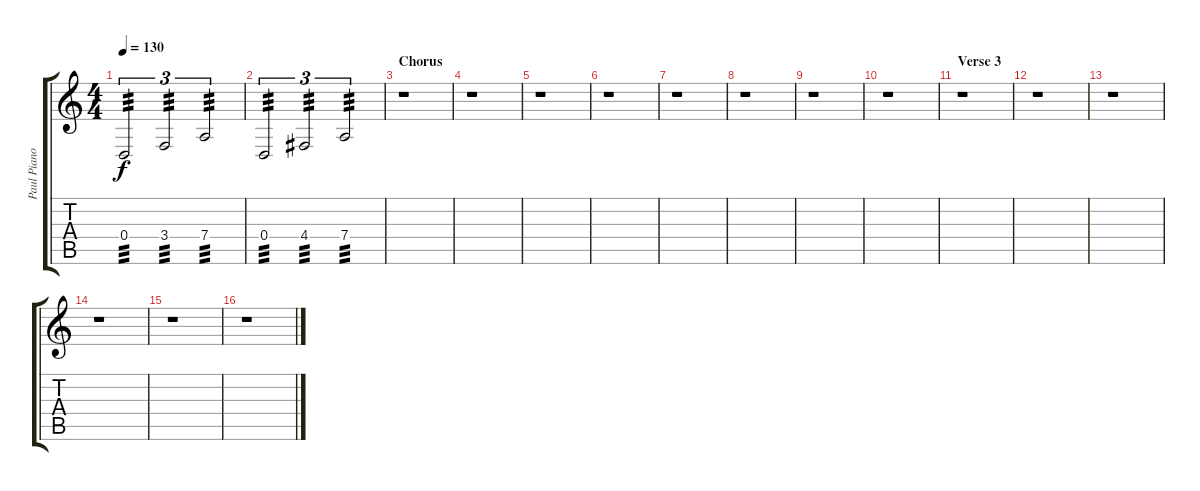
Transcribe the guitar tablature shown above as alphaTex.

\track ("Paul Piano" "Paul Piano") {instrument acousticgrandpiano}
\staff {score tabs}
\tuning (E4 B3 G3 D3 A2 E2) {hide}
\ts (4 4)
\tempo 130
\clef g2
\ks c
0.4.2{tu (3 2) tp 3 dy f} 3.4.2{tu (3 2) tp 3} 7.4.2{tu (3 2) tp 3} |
0.4.2{tu (3 2) tp 3} 4.4.2{tu (3 2) tp 3} 7.4.2{tu (3 2) tp 3} |
\section ("" "Chorus")
r.1 |
r.1 |
r.1 |
r.1 |
r.1 |
r.1 |
r.1 |
r.1 |
\section ("" "Verse 3")
r.1 |
r.1 |
r.1 |
r.1 |
r.1 |
r.1
